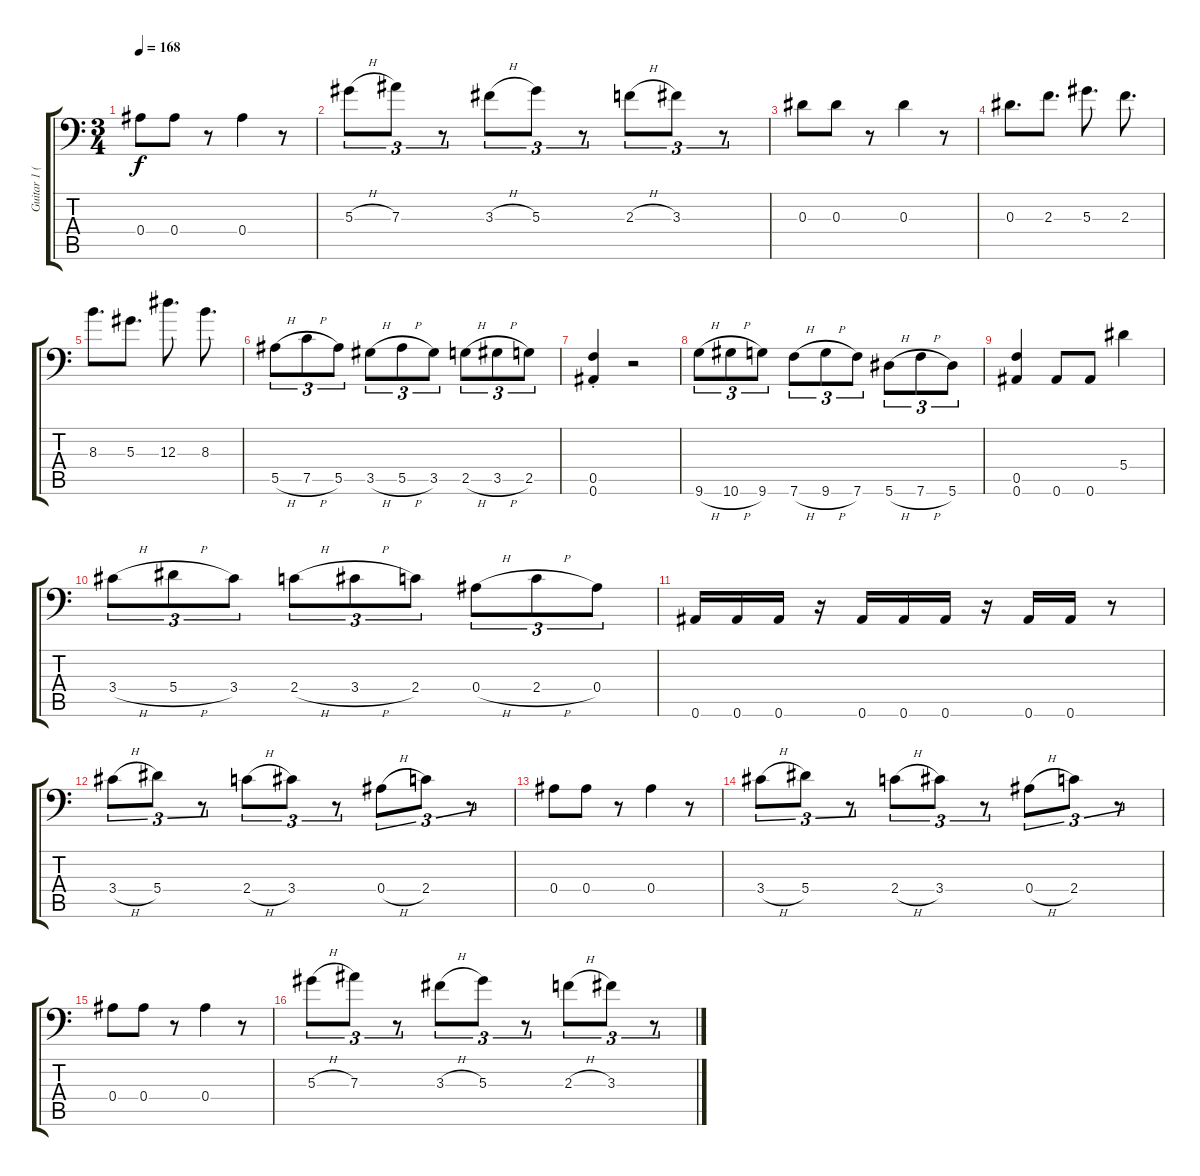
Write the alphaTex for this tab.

\track ("Guitar 1 (Left)" "Guitar 1 (") {instrument distortionguitar}
\staff {score tabs}
\tuning (C4 G3 Eb3 Bb2 F2 Bb1) {hide}
\ts (3 4)
\tempo 168
\clef f4
\ks c
0.4.8{dy f} 0.4.8 r.8 0.4.4 r.8 |
5.3{h}.8{tu (3 2)} 7.3.8{tu (3 2)} r.8{tu (3 2)} 3.3{h}.8{tu (3 2)} 5.3.8{tu (3 2)} r.8{tu (3 2)} 2.3{h}.8{tu (3 2)} 3.3.8{tu (3 2)} r.8{tu (3 2)} |
0.3.8 0.3.8 r.8 0.3.4 r.8 |
0.3.8{d} 2.3.8{d} 5.3.8{d} 2.3.8{d} |
8.3.8{d} 5.3.8{d} 12.3.8{d} 8.3.8{d} |
5.5{h}.8{tu (3 2)} 7.5{h}.8{tu (3 2)} 5.5.8{tu (3 2)} 3.5{h}.8{tu (3 2)} 5.5{h}.8{tu (3 2)} 3.5.8{tu (3 2)} 2.5{h}.8{tu (3 2)} 3.5{h}.8{tu (3 2)} 2.5.8{tu (3 2)} |
(0.5{st} 0.6{st}).4 r.2 |
9.6{h}.8{tu (3 2)} 10.6{h}.8{tu (3 2)} 9.6.8{tu (3 2)} 7.6{h}.8{tu (3 2)} 9.6{h}.8{tu (3 2)} 7.6.8{tu (3 2)} 5.6{h}.8{tu (3 2)} 7.6{h}.8{tu (3 2)} 5.6.8{tu (3 2)} |
(0.5 0.6).4 0.6.8 0.6.8 5.4.4 |
3.4{h}.8{tu (3 2)} 5.4{h}.8{tu (3 2)} 3.4.8{tu (3 2)} 2.4{h}.8{tu (3 2)} 3.4{h}.8{tu (3 2)} 2.4.8{tu (3 2)} 0.4{h}.8{tu (3 2)} 2.4{h}.8{tu (3 2)} 0.4.8{tu (3 2)} |
0.6.16 0.6.16 0.6.16 r.16 0.6.16 0.6.16 0.6.16 r.16 0.6.16 0.6.16 r.8 |
3.4{h}.8{tu (3 2)} 5.4.8{tu (3 2)} r.8{tu (3 2)} 2.4{h}.8{tu (3 2)} 3.4.8{tu (3 2)} r.8{tu (3 2)} 0.4{h}.8{tu (3 2)} 2.4.8{tu (3 2)} r.8{tu (3 2)} |
0.4.8 0.4.8 r.8 0.4.4 r.8 |
3.4{h}.8{tu (3 2)} 5.4.8{tu (3 2)} r.8{tu (3 2)} 2.4{h}.8{tu (3 2)} 3.4.8{tu (3 2)} r.8{tu (3 2)} 0.4{h}.8{tu (3 2)} 2.4.8{tu (3 2)} r.8{tu (3 2)} |
0.4.8 0.4.8 r.8 0.4.4 r.8 |
5.3{h}.8{tu (3 2)} 7.3.8{tu (3 2)} r.8{tu (3 2)} 3.3{h}.8{tu (3 2)} 5.3.8{tu (3 2)} r.8{tu (3 2)} 2.3{h}.8{tu (3 2)} 3.3.8{tu (3 2)} r.8{tu (3 2)}
